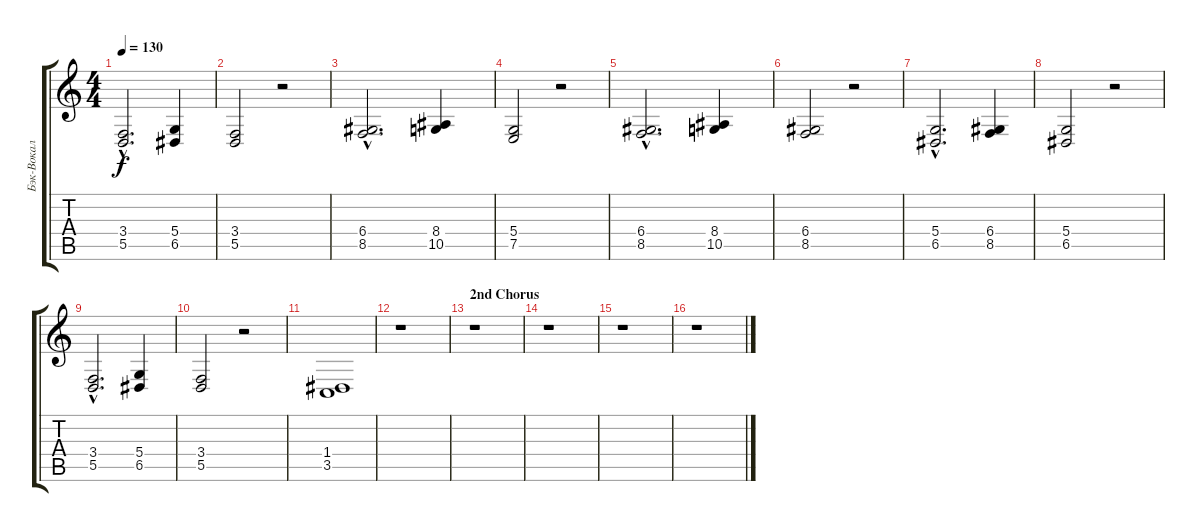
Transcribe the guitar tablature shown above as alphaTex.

\track ("Бэк-Вокал" "Бэк-Вокал") {instrument choiraahs}
\staff {score tabs}
\tuning (E4 B3 G3 D3 A2 E2) {hide}
\ts (4 4)
\tempo 130
\clef g2
\ks c
(3.4{hac} 5.5{hac}).2{d dy f} (5.4 6.5).4 |
(3.4 5.5).2 r.2 |
(6.4{hac} 8.5{hac}).2{d} (8.4 10.5).4 |
(5.4 7.5).2 r.2 |
(6.4{hac} 8.5{hac}).2{d} (8.4 10.5).4 |
(6.4 8.5).2 r.2 |
(5.4{hac} 6.5{hac}).2{d} (6.4 8.5).4 |
(5.4 6.5).2 r.2 |
(3.4{hac} 5.5{hac}).2{d} (5.4 6.5).4 |
(3.4 5.5).2 r.2 |
(1.4 3.5).1 |
r.1 |
\section ("" "2nd Chorus")
r.1 |
r.1 |
r.1 |
r.1
